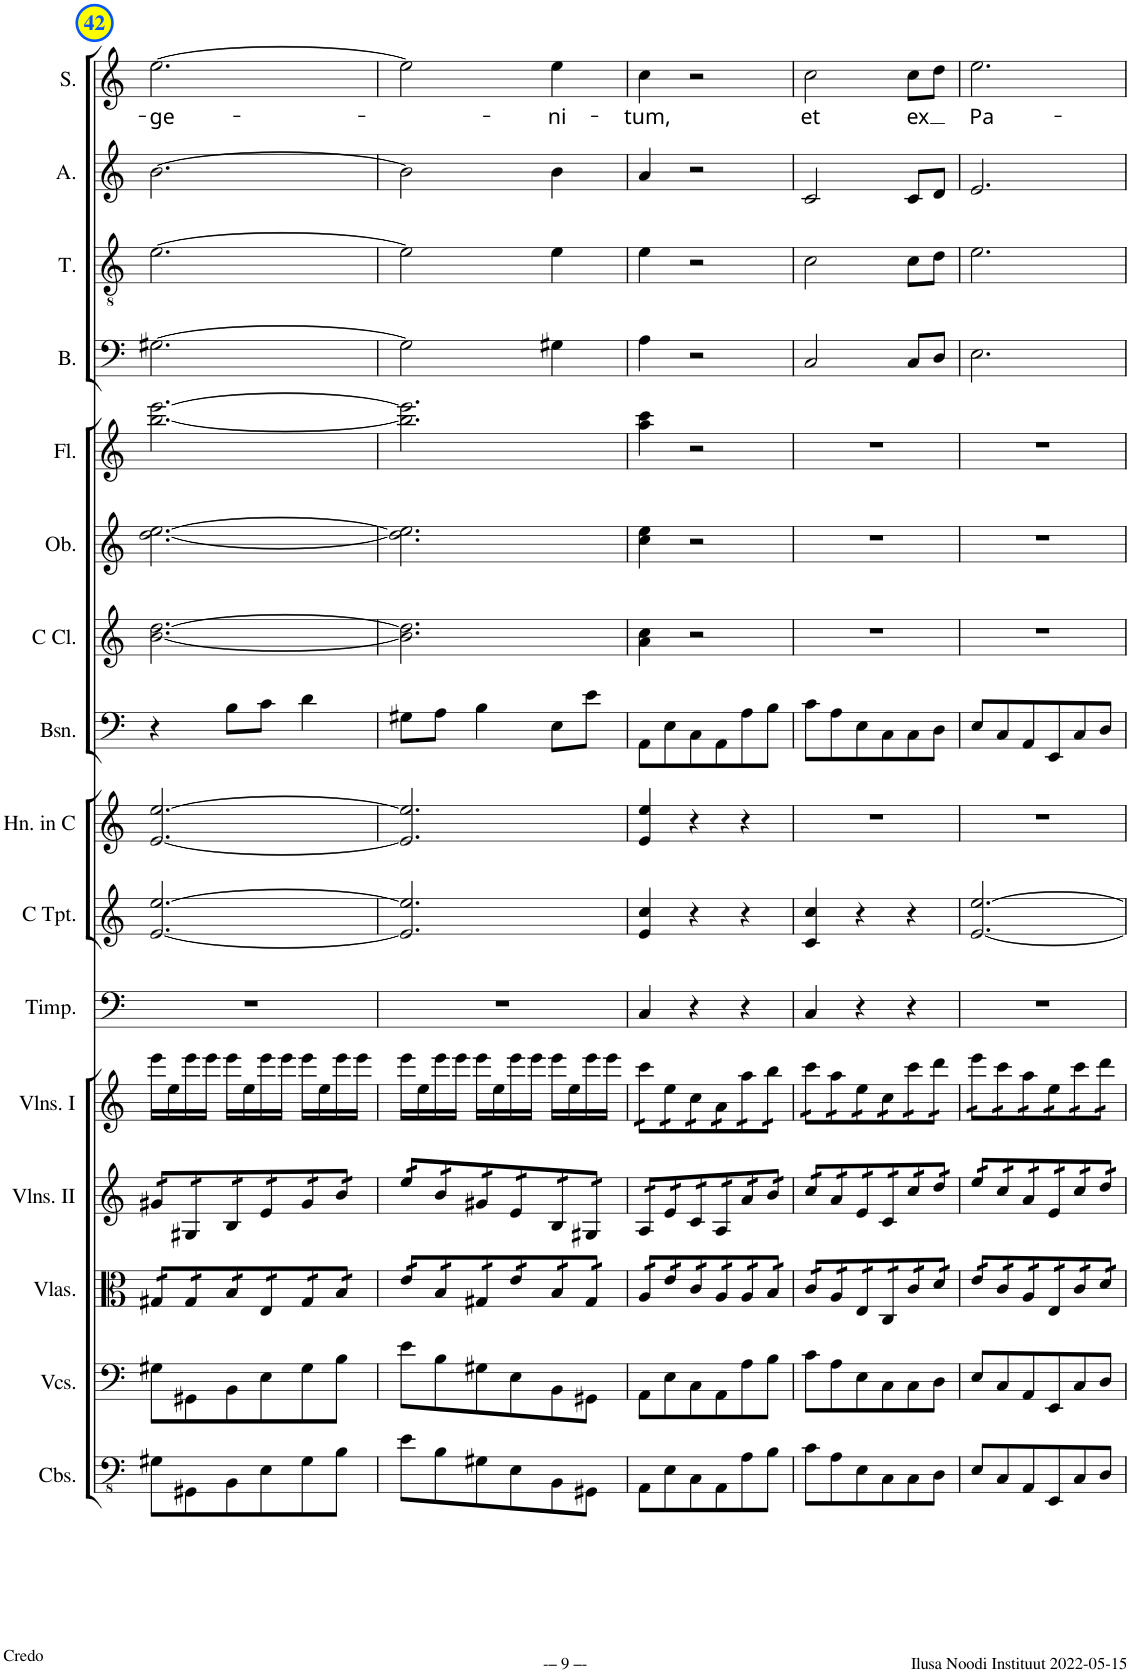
**kern	**kern	**kern	**kern	**kern	**kern	**kern	**kern	**kern	**kern	**kern	**kern	**kern	**kern	**kern	**kern	**text
*part16	*part15	*part14	*part13	*part12	*part11	*part10	*part9	*part8	*part7	*part6	*part5	*part4	*part3	*part2	*part1	*part1
*staff16	*staff15	*staff14	*staff13	*staff12	*staff11	*staff10	*staff9	*staff8	*staff7	*staff6	*staff5	*staff4	*staff3	*staff2	*staff1	*staff1
*I"Contrabasses	*I"Violoncellos	*I"Violas	*I"Violins II	*I"Violins I	*I"Timpani	*I"C Trumpet	*I"Horn in C	*I"Bassoon	*I"C Clarinet	*I"Oboe	*I"Flute	*I"Bass	*I"Tenor	*I"Alto	*I"Soprano	*
*I'Cbs.	*I'Vcs.	*I'Vlas.	*I'Vlns. II	*I'Vlns. I	*I'Timp.	*I'C Tpt.	*I'Hn. in C	*I'Bsn.	*I'C Cl.	*I'Ob.	*I'Fl.	*I'B.	*I'T.	*I'A.	*I'S.	*
!!LO:PB:g=z
*clefFv4	*clefF4	*clefC3	*clefG2	*clefG2	*clefF4	*clefG2	*clefG2	*clefF4	*clefG2	*clefG2	*clefG2	*clefF4	*clefGv2	*clefG2	*clefG2	*
*	*	*	*	*	*	*	*Trd4c7	*	*Trd1c2	*	*	*	*	*	*	*
*k[]	*k[]	*k[]	*k[]	*k[]	*k[]	*k[]	*k[]	*k[]	*k[]	*k[]	*k[]	*k[]	*k[]	*k[]	*k[]	*
*M3/4	*M3/4	*M3/4	*M3/4	*M3/4	*M3/4	*M3/4	*M3/4	*M3/4	*M3/4	*M3/4	*M3/4	*M3/4	*M3/4	*M3/4	*M3/4	*
=42	=42	=42	=42	=42	=42	=42	=42	=42	=42	=42	=42	=42	=42	=42	=42	=42
!	!	!	!	!	!	!	!	!	!	!	!	!	!	!	!	!LO:LY:b
*	*	*tremolo	*	*	*	*	*	*	*	*	*	*	*	*	*	*
*	*	*	*tremolo	*	*	*	*	*	*	*	*	*	*	*	*	*
8GG#X\L	8G#X\L	16G#X/LL	16g#X/LL	16eee\LL	2.r	[2.e/ [2.ee/	[2.e/ [2.ee/	4r	[2.b\ [2.dd\	[2.dd\ [2.ee\	[2.bb\ [2.eee\	[2.G#X\	[2.e\	[2.b\	[2.ee\	-ge-
.	.	16G#X/	16g#X/	16ee\	.	.	.	.	.	.	.	.	.	.	.	.
8GGG#X\	8GG#X\	16G#/	16G#X/	16eee\	.	.	.	.	.	.	.	.	.	.	.	.
.	.	16G#/	16G#X/	16eee\JJ	.	.	.	.	.	.	.	.	.	.	.	.
8BBB\	8BB\	16B/	16B/	16eee\LL	.	.	.	8B\L	.	.	.	.	.	.	.	.
.	.	16B/	16B/	16ee\	.	.	.	.	.	.	.	.	.	.	.	.
8EE\	8E\	16E/	16e/	16eee\	.	.	.	8c\J	.	.	.	.	.	.	.	.
.	.	16E/	16e/	16eee\JJ	.	.	.	.	.	.	.	.	.	.	.	.
8GG#\	8G#\	16G#/	16g#/	16eee\LL	.	.	.	4d\	.	.	.	.	.	.	.	.
.	.	16G#/	16g#/	16ee\	.	.	.	.	.	.	.	.	.	.	.	.
8BB\J	8B\J	16B/	16b/	16eee\	.	.	.	.	.	.	.	.	.	.	.	.
.	.	16B/JJ	16b/JJ	16eee\JJ	.	.	.	.	.	.	.	.	.	.	.	.
=43	=43	=43	=43	=43	=43	=43	=43	=43	=43	=43	=43	=43	=43	=43	=43	=43
8E\L	8e\L	16e/LL	16ee/LL	16eee\LL	2.r	2.e/] 2.ee/]	2.e/] 2.ee/]	8G#X\L	2.b\] 2.dd\]	2.dd\] 2.ee\]	2.bb\] 2.eee\]	2G#\]	2e\]	2b\]	2ee\]	.
.	.	16e/	16ee/	16ee\	.	.	.	.	.	.	.	.	.	.	.	.
8BB\	8B\	16B/	16b/	16eee\	.	.	.	8A\J	.	.	.	.	.	.	.	.
.	.	16B/	16b/	16eee\JJ	.	.	.	.	.	.	.	.	.	.	.	.
8GG#X\	8G#X\	16G#X/	16g#X/	16eee\LL	.	.	.	4B\	.	.	.	.	.	.	.	.
.	.	16G#X/	16g#X/	16ee\	.	.	.	.	.	.	.	.	.	.	.	.
8EE\	8E\	16e/	16e/	16eee\	.	.	.	.	.	.	.	.	.	.	.	.
.	.	16e/	16e/	16eee\JJ	.	.	.	.	.	.	.	.	.	.	.	.
!	!	!	!	!	!	!	!	!	!	!	!	!	!	!	!	!LO:LY:b
8BBB\	8BB\	16B/	16B/	16eee\LL	.	.	.	8E\L	.	.	.	4G#X\	4e\	4b\	4ee\	-ni-
.	.	16B/	16B/	16ee\	.	.	.	.	.	.	.	.	.	.	.	.
8GGG#X\J	8GG#X\J	16G#/	16G#X/	16eee\	.	.	.	8e\J	.	.	.	.	.	.	.	.
.	.	16G#/JJ	16G#X/JJ	16eee\JJ	.	.	.	.	.	.	.	.	.	.	.	.
=44	=44	=44	=44	=44	=44	=44	=44	=44	=44	=44	=44	=44	=44	=44	=44	=44
!	!	!	!	!	!	!	!	!	!	!	!	!	!	!	!	!LO:LY:b
*	*	*	*	*tremolo	*	*	*	*	*	*	*	*	*	*	*	*
8AAA\L	8AA\L	16A/LL	16A/LL	16ccc\LL	4C/	4e/ 4cc/	4e/ 4ee/	8AA\L	4a\ 4cc\	4cc\ 4ee\	4aa\ 4ccc\	4A\	4e\	4a/	4cc\	-tum,
.	.	16A/	16A/	16ccc\	.	.	.	.	.	.	.	.	.	.	.	.
8EE\	8E\	16e/	16e/	16ee\	.	.	.	8E\	.	.	.	.	.	.	.	.
.	.	16e/	16e/	16ee\	.	.	.	.	.	.	.	.	.	.	.	.
8CC\	8C\	16c/	16c/	16cc\	4r	4r	4r	8C\	2r	2r	2r	2r	2r	2r	2r	.
.	.	16c/	16c/	16cc\	.	.	.	.	.	.	.	.	.	.	.	.
8AAA\	8AA\	16A/	16A/	16a\	.	.	.	8AA\	.	.	.	.	.	.	.	.
.	.	16A/	16A/	16a\	.	.	.	.	.	.	.	.	.	.	.	.
8AA\	8A\	16A/	16a/	16aa\	4r	4r	4r	8A\	.	.	.	.	.	.	.	.
.	.	16A/	16a/	16aa\	.	.	.	.	.	.	.	.	.	.	.	.
8BB\J	8B\J	16B/	16b/	16bb\	.	.	.	8B\J	.	.	.	.	.	.	.	.
.	.	16B/JJ	16b/JJ	16bb\JJ	.	.	.	.	.	.	.	.	.	.	.	.
=45	=45	=45	=45	=45	=45	=45	=45	=45	=45	=45	=45	=45	=45	=45	=45	=45
!	!	!	!	!	!	!	!	!	!	!	!	!	!	!	!	!LO:LY:b
8C\L	8c\L	16c/LL	16cc/LL	16ccc\LL	4C/	4c/ 4cc/	2.r	8c\L	2.r	2.r	2.r	2C/	2c\	2c/	2cc\	et
.	.	16c/	16cc/	16ccc\	.	.	.	.	.	.	.	.	.	.	.	.
8AA\	8A\	16A/	16a/	16aa\	.	.	.	8A\	.	.	.	.	.	.	.	.
.	.	16A/	16a/	16aa\	.	.	.	.	.	.	.	.	.	.	.	.
8EE\	8E\	16E/	16e/	16ee\	4r	4r	.	8E\	.	.	.	.	.	.	.	.
.	.	16E/	16e/	16ee\	.	.	.	.	.	.	.	.	.	.	.	.
8CC\	8C\	16C/	16c/	16cc\	.	.	.	8C\	.	.	.	.	.	.	.	.
.	.	16C/	16c/	16cc\	.	.	.	.	.	.	.	.	.	.	.	.
!	!	!	!	!	!	!	!	!	!	!	!	!	!	!	!	!LO:LY:b
8CC\	8C\	16c/	16cc/	16ccc\	4r	4r	.	8C\	.	.	.	8C/L	8c\L	8c/L	8cc\L	ex
.	.	16c/	16cc/	16ccc\	.	.	.	.	.	.	.	.	.	.	.	.
8DD\J	8D\J	16d/	16dd/	16ddd\	.	.	.	8D\J	.	.	.	8D/J	8d\J	8d/J	8dd\J	.
.	.	16d/JJ	16dd/JJ	16ddd\JJ	.	.	.	.	.	.	.	.	.	.	.	.
=46	=46	=46	=46	=46	=46	=46	=46	=46	=46	=46	=46	=46	=46	=46	=46	=46
!	!	!	!	!	!	!	!	!	!	!	!	!	!	!	!	!LO:LY:b
8EE/L	8E/L	16e/LL	16ee/LL	16eee\LL	2.r	[2.e/ [2.ee/	2.r	8E/L	2.r	2.r	2.r	2.E\	2.e\	2.e/	2.ee\	Pa-
.	.	16e/	16ee/	16eee\	.	.	.	.	.	.	.	.	.	.	.	.
8CC/	8C/	16c/	16cc/	16ccc\	.	.	.	8C/	.	.	.	.	.	.	.	.
.	.	16c/	16cc/	16ccc\	.	.	.	.	.	.	.	.	.	.	.	.
8AAA/	8AA/	16A/	16a/	16aa\	.	.	.	8AA/	.	.	.	.	.	.	.	.
.	.	16A/	16a/	16aa\	.	.	.	.	.	.	.	.	.	.	.	.
8EEE/	8EE/	16E/	16e/	16ee\	.	.	.	8EE/	.	.	.	.	.	.	.	.
.	.	16E/	16e/	16ee\	.	.	.	.	.	.	.	.	.	.	.	.
8CC/	8C/	16c/	16cc/	16ccc\	.	.	.	8C/	.	.	.	.	.	.	.	.
.	.	16c/	16cc/	16ccc\	.	.	.	.	.	.	.	.	.	.	.	.
8DD/J	8D/J	16d/	16dd/	16ddd\	.	.	.	8D/J	.	.	.	.	.	.	.	.
.	.	16d/JJ	16dd/JJ	16ddd\JJ	.	.	.	.	.	.	.	.	.	.	.	.
*	*	*	*	*Xtremolo	*	*	*	*	*	*	*	*	*	*	*	*
*	*	*	*Xtremolo	*	*	*	*	*	*	*	*	*	*	*	*	*
*	*	*Xtremolo	*	*	*	*	*	*	*	*	*	*	*	*	*	*
=	=	=	=	=	=	=	=	=	=	=	=	=	=	=	=	=
*-	*-	*-	*-	*-	*-	*-	*-	*-	*-	*-	*-	*-	*-	*-	*-	*-
